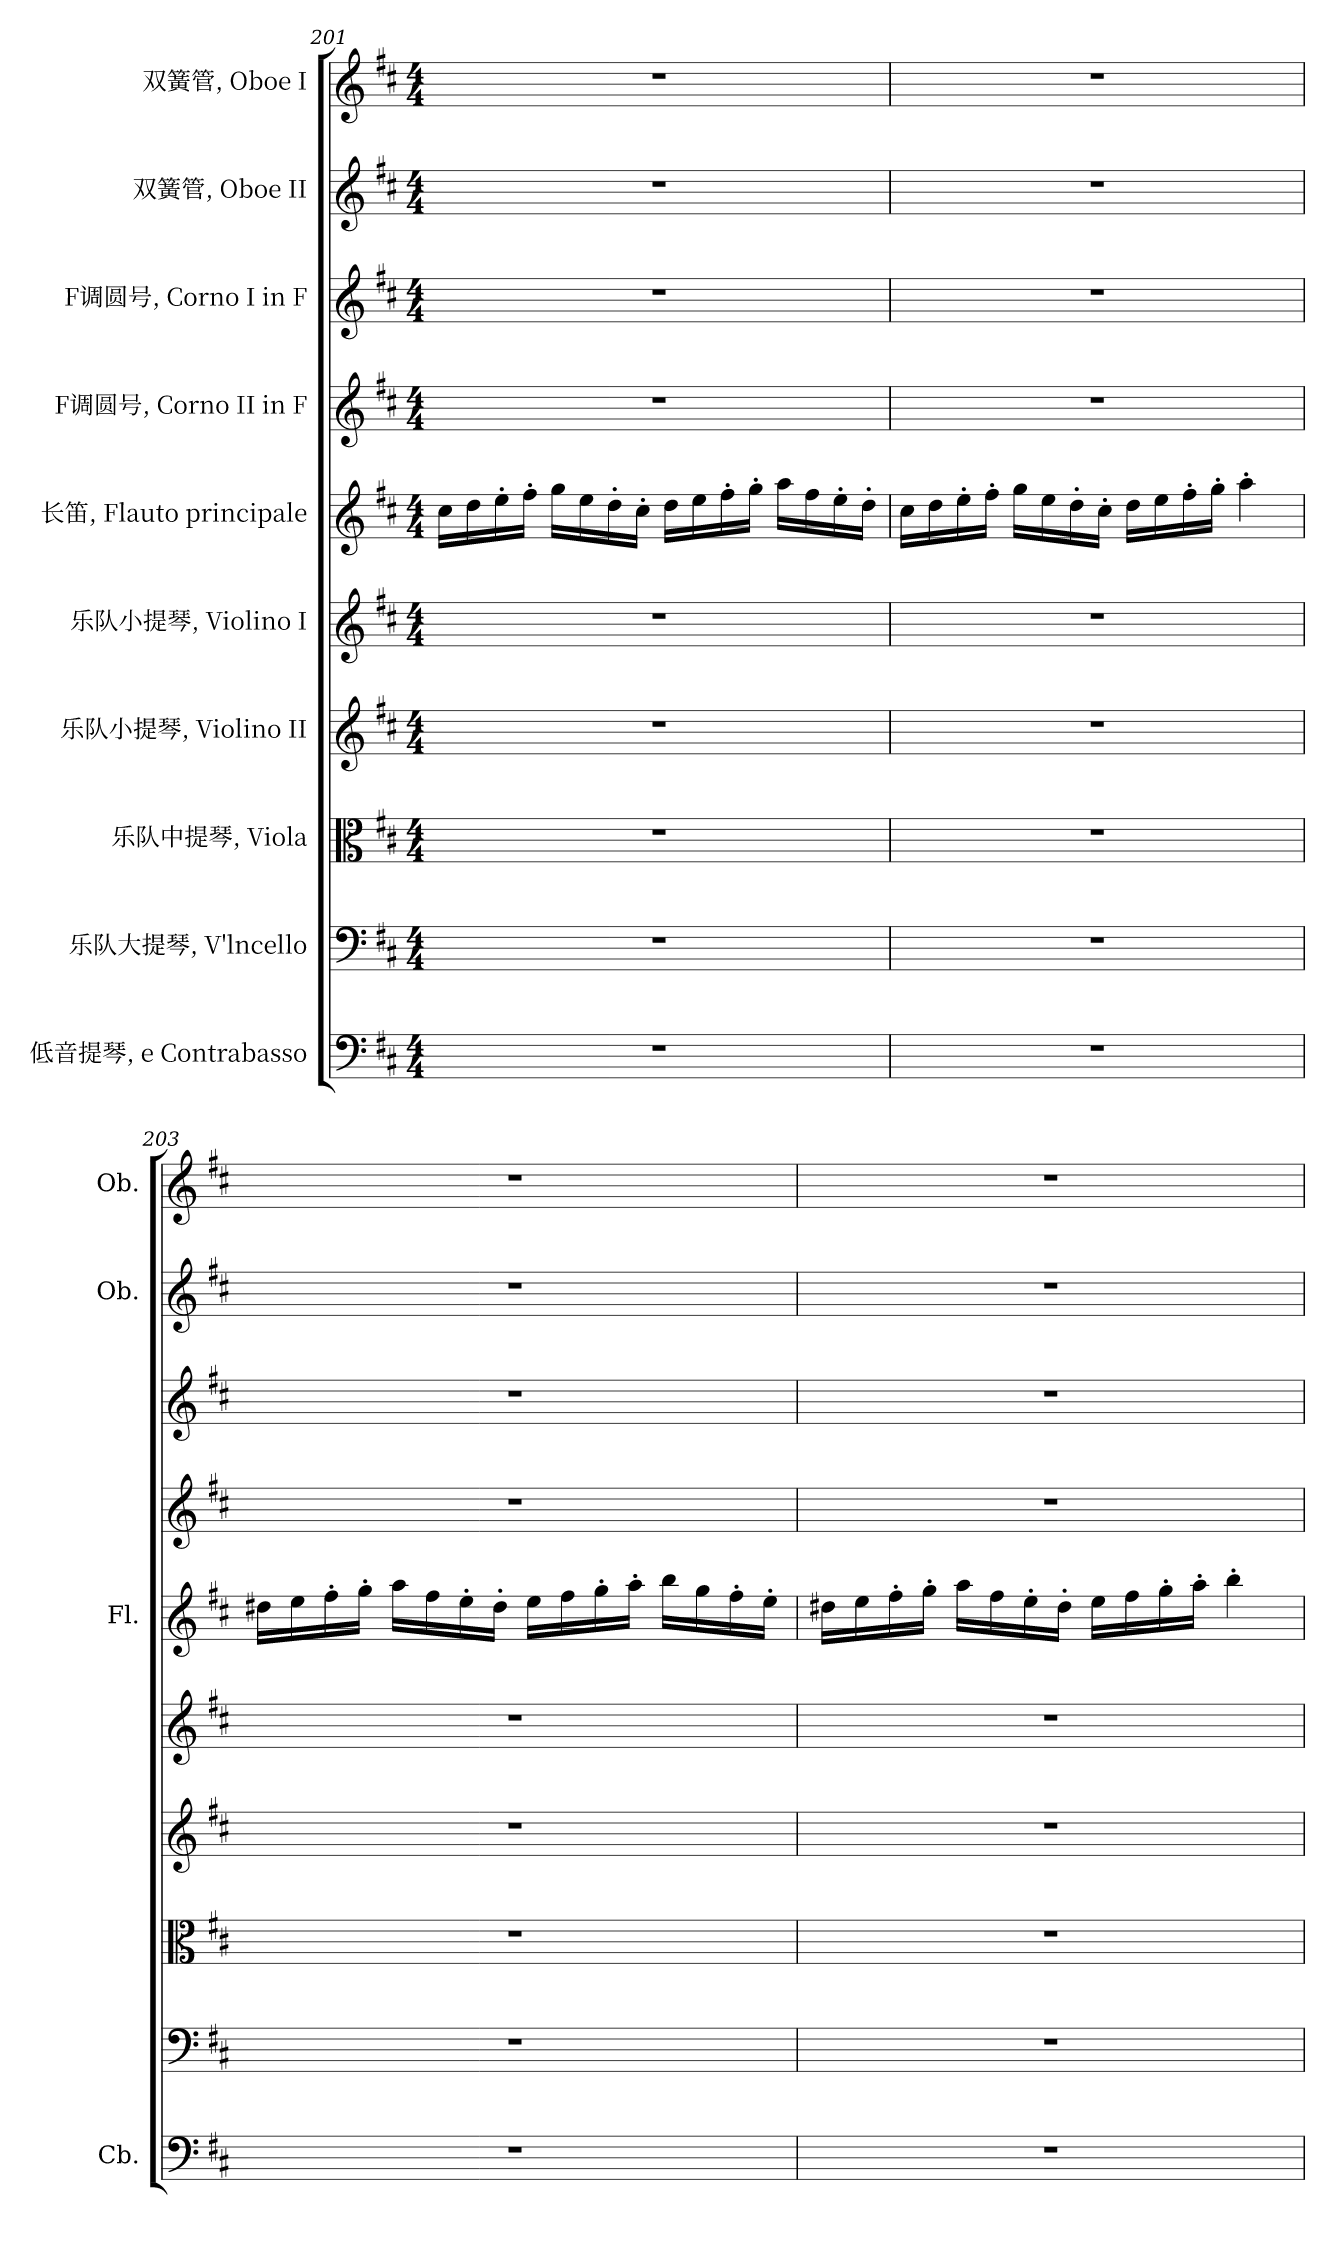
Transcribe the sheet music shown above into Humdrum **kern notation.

**kern	**kern	**kern	**kern	**kern	**kern	**kern	**kern	**kern	**kern
*part10	*part9	*part8	*part7	*part6	*part5	*part4	*part3	*part2	*part1
*staff10	*staff9	*staff8	*staff7	*staff6	*staff5	*staff4	*staff3	*staff2	*staff1
*I"低音提琴, e Contrabasso	*I"乐队大提琴, V'lncello	*I"乐队中提琴, Viola	*I"乐队小提琴, Violino II	*I"乐队小提琴, Violino I	*I"长笛, Flauto principale	*I"F调圆号, Corno II in F	*I"F调圆号, Corno I in F	*I"双簧管, Oboe II	*I"双簧管, Oboe I
*I'Cb.	*	*	*	*	*I'Fl.	*	*	*I'Ob.	*I'Ob.
*clefF4	*clefF4	*clefC3	*clefG2	*clefG2	*clefG2	*clefG2	*clefG2	*clefG2	*clefG2
*ITrd7c12	*	*	*	*	*	*ITrd4c7	*ITrd4c7	*	*
*k[f#c#]	*k[f#c#]	*k[f#c#]	*k[f#c#]	*k[f#c#]	*k[f#c#]	*k[f#]	*k[f#]	*k[f#c#]	*k[f#c#]
*M4/4	*M4/4	*M4/4	*M4/4	*M4/4	*M4/4	*M4/4	*M4/4	*M4/4	*M4/4
*MM108	*MM108	*MM108	*MM108	*MM108	*MM108	*MM108	*MM108	*MM108	*MM108
=201	=201	=201	=201	=201	=201	=201	=201	=201	=201
1r	1r	1r	1r	1r	16cc#\LL	1r	1r	1r	1r
.	.	.	.	.	16dd\	.	.	.	.
.	.	.	.	.	16ee'\	.	.	.	.
.	.	.	.	.	16ff#'\JJ	.	.	.	.
.	.	.	.	.	16gg\LL	.	.	.	.
.	.	.	.	.	16ee\	.	.	.	.
.	.	.	.	.	16dd'\	.	.	.	.
.	.	.	.	.	16cc#'\JJ	.	.	.	.
.	.	.	.	.	16dd\LL	.	.	.	.
.	.	.	.	.	16ee\	.	.	.	.
.	.	.	.	.	16ff#'\	.	.	.	.
.	.	.	.	.	16gg'\JJ	.	.	.	.
.	.	.	.	.	16aa\LL	.	.	.	.
.	.	.	.	.	16ff#\	.	.	.	.
.	.	.	.	.	16ee'\	.	.	.	.
.	.	.	.	.	16dd'\JJ	.	.	.	.
!!LO:PB:g=z
=202	=202	=202	=202	=202	=202	=202	=202	=202	=202
1r	1r	1r	1r	1r	16cc#\LL	1r	1r	1r	1r
.	.	.	.	.	16dd\	.	.	.	.
.	.	.	.	.	16ee'\	.	.	.	.
.	.	.	.	.	16ff#'\JJ	.	.	.	.
.	.	.	.	.	16gg\LL	.	.	.	.
.	.	.	.	.	16ee\	.	.	.	.
.	.	.	.	.	16dd'\	.	.	.	.
.	.	.	.	.	16cc#'\JJ	.	.	.	.
.	.	.	.	.	16dd\LL	.	.	.	.
.	.	.	.	.	16ee\	.	.	.	.
.	.	.	.	.	16ff#'\	.	.	.	.
.	.	.	.	.	16gg'\JJ	.	.	.	.
.	.	.	.	.	4aa'\	.	.	.	.
=203	=203	=203	=203	=203	=203	=203	=203	=203	=203
*	*	*	*	*	*	*	*	*	*MM108
1r	1r	1r	1r	1r	16dd#X\LL	1r	1r	1r	1r
.	.	.	.	.	16ee\	.	.	.	.
.	.	.	.	.	16ff#'\	.	.	.	.
.	.	.	.	.	16gg'\JJ	.	.	.	.
.	.	.	.	.	16aa\LL	.	.	.	.
.	.	.	.	.	16ff#\	.	.	.	.
.	.	.	.	.	16ee'\	.	.	.	.
.	.	.	.	.	16dd#'\JJ	.	.	.	.
.	.	.	.	.	16ee\LL	.	.	.	.
.	.	.	.	.	16ff#\	.	.	.	.
.	.	.	.	.	16gg'\	.	.	.	.
.	.	.	.	.	16aa'\JJ	.	.	.	.
.	.	.	.	.	16bb\LL	.	.	.	.
.	.	.	.	.	16gg\	.	.	.	.
.	.	.	.	.	16ff#'\	.	.	.	.
.	.	.	.	.	16ee'\JJ	.	.	.	.
=204	=204	=204	=204	=204	=204	=204	=204	=204	=204
1r	1r	1r	1r	1r	16dd#X\LL	1r	1r	1r	1r
.	.	.	.	.	16ee\	.	.	.	.
.	.	.	.	.	16ff#'\	.	.	.	.
.	.	.	.	.	16gg'\JJ	.	.	.	.
.	.	.	.	.	16aa\LL	.	.	.	.
.	.	.	.	.	16ff#\	.	.	.	.
.	.	.	.	.	16ee'\	.	.	.	.
.	.	.	.	.	16dd#'\JJ	.	.	.	.
.	.	.	.	.	16ee\LL	.	.	.	.
.	.	.	.	.	16ff#\	.	.	.	.
.	.	.	.	.	16gg'\	.	.	.	.
.	.	.	.	.	16aa'\JJ	.	.	.	.
.	.	.	.	.	4bb'\	.	.	.	.
=	=	=	=	=	=	=	=	=	=
*-	*-	*-	*-	*-	*-	*-	*-	*-	*-
